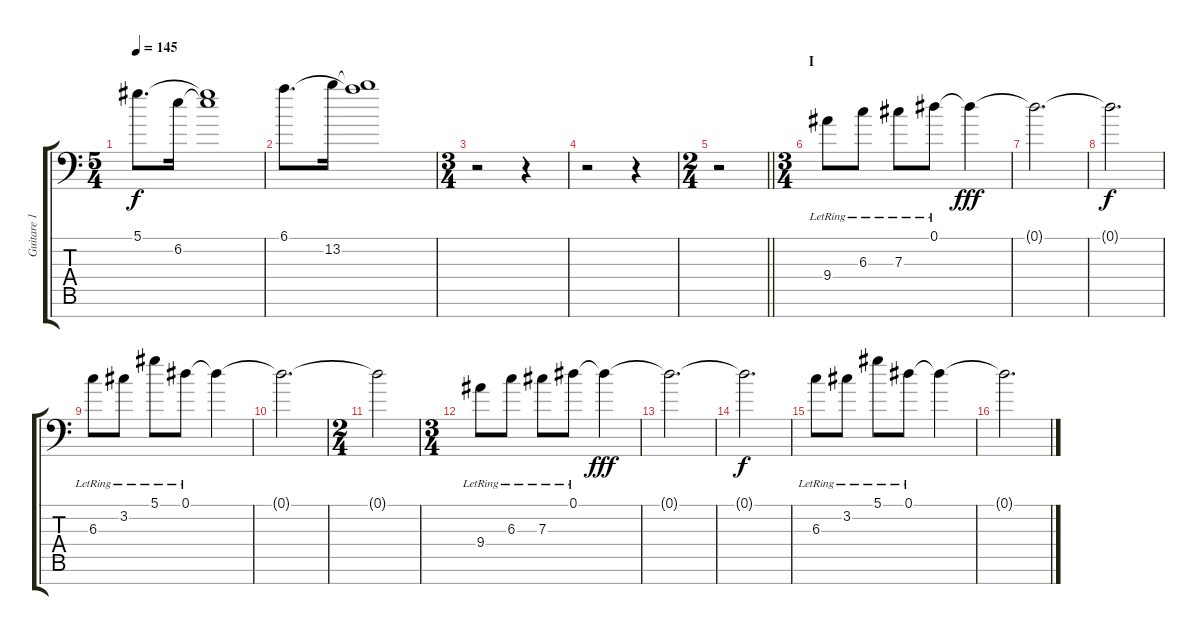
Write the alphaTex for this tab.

\track ("Guitare 1" "Guitare 1") {instrument electricguitarjazz}
\staff {score tabs}
\tuning (Eb4 Bb3 Gb3 Db3 Ab2 Eb2 Bb1) {hide}
\ts (5 4)
\tempo 145
\clef f4
\ks c
5.1.8{d dy f} 6.2.16 (5.1{t} 6.2{t}).1 |
6.1.8{d} 13.2.16 (6.1{t} 13.2{t}).1 |
\ts (3 4)
r.2 r.4 |
r.2 r.4 |
\ts (2 4)
\barLineRight lightlight
r.2 |
\ts (3 4)
\section ("" "I")
9.4{lr}.8{instrument electricguitarclean} 6.3{lr}.8 7.3{lr}.8 0.1{lr}.8 0.1{t}.4{dy fff} |
0.1{t}.2{d} |
0.1{t}.2{d dy f} |
6.3{lr}.8 3.2{lr}.8 5.1{lr}.8 0.1{lr}.8 0.1{t}.4 |
0.1{t}.2{d} |
\ts (2 4)
0.1{t}.2 |
\ts (3 4)
9.4{lr}.8 6.3{lr}.8 7.3{lr}.8 0.1{lr}.8 0.1{t}.4{dy fff} |
0.1{t}.2{d} |
0.1{t}.2{d dy f} |
6.3{lr}.8 3.2{lr}.8 5.1{lr}.8 0.1{lr}.8 0.1{t}.4 |
0.1{t}.2{d}
